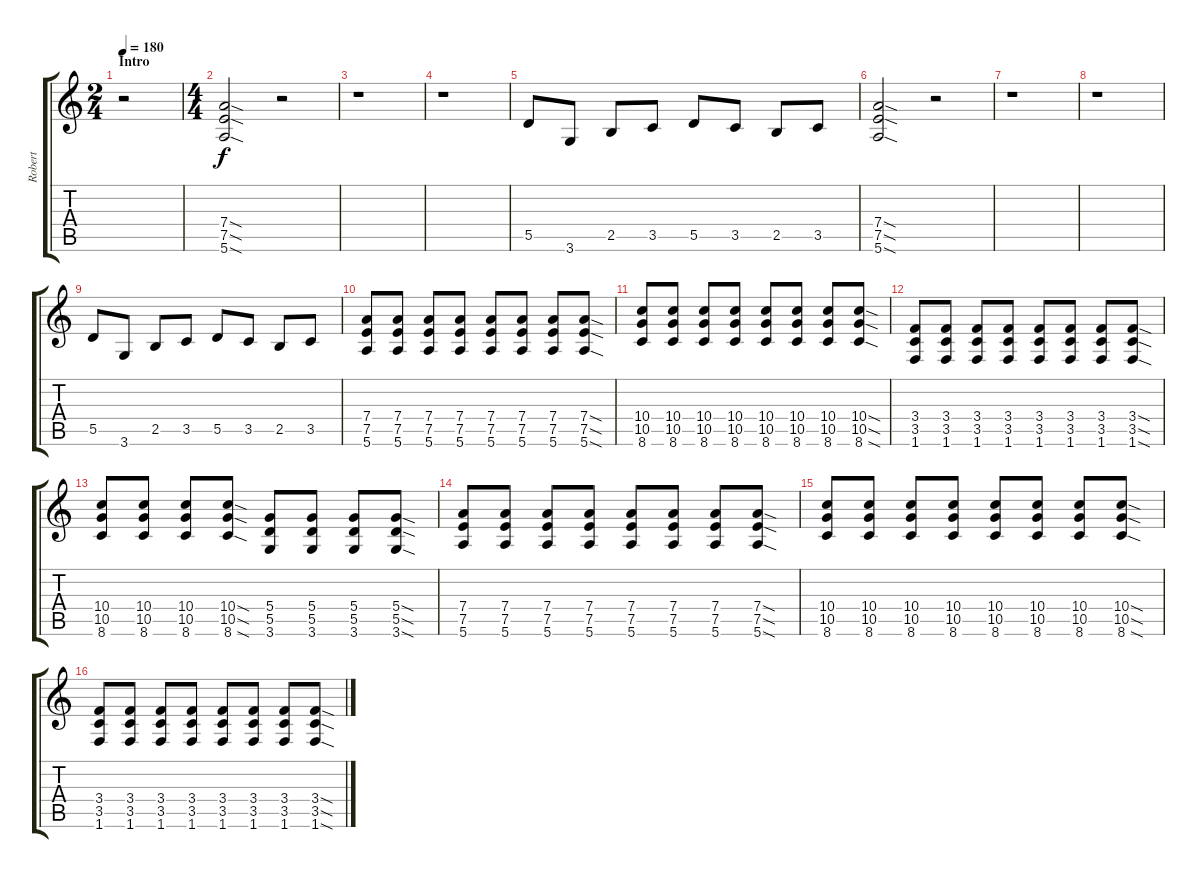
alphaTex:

\track ("Robert" "Robert") {instrument overdrivenguitar}
\staff {score tabs}
\tuning (E4 B3 G3 D3 A2 E2) {hide}
\ts (2 4)
\section ("" "Intro")
\tempo 180
\clef g2
\ks c
r.2{dy f instrument overdrivenguitar} |
\ts (4 4)
(7.4{sod} 7.5{sod} 5.6{sod}).2 r.2 |
r.1 |
r.1 |
5.5.8 3.6.8 2.5.8 3.5.8 5.5.8 3.5.8 2.5.8 3.5.8 |
(7.4{sod} 7.5{sod} 5.6{sod}).2 r.2 |
r.1 |
r.1 |
5.5.8 3.6.8 2.5.8 3.5.8 5.5.8 3.5.8 2.5.8 3.5.8 |
(7.4 7.5 5.6).8 (7.4 7.5 5.6).8 (7.4 7.5 5.6).8 (7.4 7.5 5.6).8 (7.4 7.5 5.6).8 (7.4 7.5 5.6).8 (7.4 7.5 5.6).8 (7.4{sod} 7.5{sod} 5.6{sod}).8 |
(10.4 10.5 8.6).8 (10.4 10.5 8.6).8 (10.4 10.5 8.6).8 (10.4 10.5 8.6).8 (10.4 10.5 8.6).8 (10.4 10.5 8.6).8 (10.4 10.5 8.6).8 (10.4{sod} 10.5{sod} 8.6{sod}).8 |
(3.4 3.5 1.6).8 (3.4 3.5 1.6).8 (3.4 3.5 1.6).8 (3.4 3.5 1.6).8 (3.4 3.5 1.6).8 (3.4 3.5 1.6).8 (3.4 3.5 1.6).8 (3.4{sod} 3.5{sod} 1.6{sod}).8 |
(10.4 10.5 8.6).8 (10.4 10.5 8.6).8 (10.4 10.5 8.6).8 (10.4{sod} 10.5{sod} 8.6{sod}).8 (5.4 5.5 3.6).8 (5.4 5.5 3.6).8 (5.4 5.5 3.6).8 (5.4{sod} 5.5{sod} 3.6{sod}).8 |
(7.4 7.5 5.6).8 (7.4 7.5 5.6).8 (7.4 7.5 5.6).8 (7.4 7.5 5.6).8 (7.4 7.5 5.6).8 (7.4 7.5 5.6).8 (7.4 7.5 5.6).8 (7.4{sod} 7.5{sod} 5.6{sod}).8 |
(10.4 10.5 8.6).8 (10.4 10.5 8.6).8 (10.4 10.5 8.6).8 (10.4 10.5 8.6).8 (10.4 10.5 8.6).8 (10.4 10.5 8.6).8 (10.4 10.5 8.6).8 (10.4{sod} 10.5{sod} 8.6{sod}).8 |
(3.4 3.5 1.6).8 (3.4 3.5 1.6).8 (3.4 3.5 1.6).8 (3.4 3.5 1.6).8 (3.4 3.5 1.6).8 (3.4 3.5 1.6).8 (3.4 3.5 1.6).8 (3.4{sod} 3.5{sod} 1.6{sod}).8
